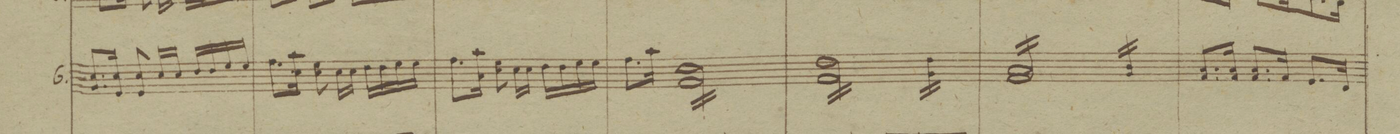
**kern	**dynam	**dynam
*I"6.	*	*
*clefG2	*	*
*k[b-]	*	*
*M3/4	*	*
8.g/L 8.cc	.	.
16e/Jk 16cc	.	.
8e/ 8cc	.	.
16cc/LL	.	.
16cc/JJ	.	.
16dd/LL	.	.
16dd/	.	.
16ee/	.	.
16ee/JJ	.	.
=9	=9	=9
8.ff\L	.	.
16cc\Jk 16aa	.	.
8cc\ 8ee	.	.
16cc\LL	.	.
16cc\JJ	.	.
16dd\LL	.	.
16dd\	.	.
16ee\	.	.
16ee\JJ	.	.
=10	=10	=10
*Xtremolo	*	*
8.ff\L	.	.
16a\Jk 16aa	.	.
8cc\ 8ee	.	.
16cc\LL	.	.
16cc\JJ	.	.
16dd\LL	.	.
16dd\	.	.
16ee\	.	.
16ee\JJ	.	.
=11	=11	=11
8.ff\L	.	.
16aa\Jk	.	.
*tremolo	*	*
16f\LL 16cc	.	.
16f\ 16cc	.	.
16f\ 16cc	.	.
16f\ 16cc	.	.
16f\ 16cc	.	.
16f\ 16cc	.	.
16f\ 16cc	.	.
16f\JJ 16cc	.	.
=12	=12	=12
16f\LL 16dd	.	.
16f\ 16dd	.	.
16f\ 16dd	.	.
16f\ 16dd	.	.
16f\ 16dd	.	.
16f\ 16dd	.	.
16f\ 16dd	.	.
16f\JJ 16dd	.	.
16g\LL 16dd	.	.
16g\ 16dd	.	.
16g\ 16dd	.	.
16g\JJ 16dd	.	.
=13	=13	=13
16f/LL 16a	.	.
16f/ 16a	.	.
16f/ 16a	.	.
16f/ 16a	.	.
16f/ 16a	.	.
16f/ 16a	.	.
16f/ 16a	.	.
16f/JJ 16a	.	.
16g/LL 16b-	.	.
16g/ 16b-	.	.
16g/ 16b-	.	.
16g/JJ 16b-	.	.
=14	=14	=14
8.f/L 8.a	.	.
16f/Jk 16a	.	.
8.f/L 8.a	.	.
16f/Jk	.	.
8.e/L	.	.
16d/Jk	.	.
=15	=15	=15
*-	*-	*-
